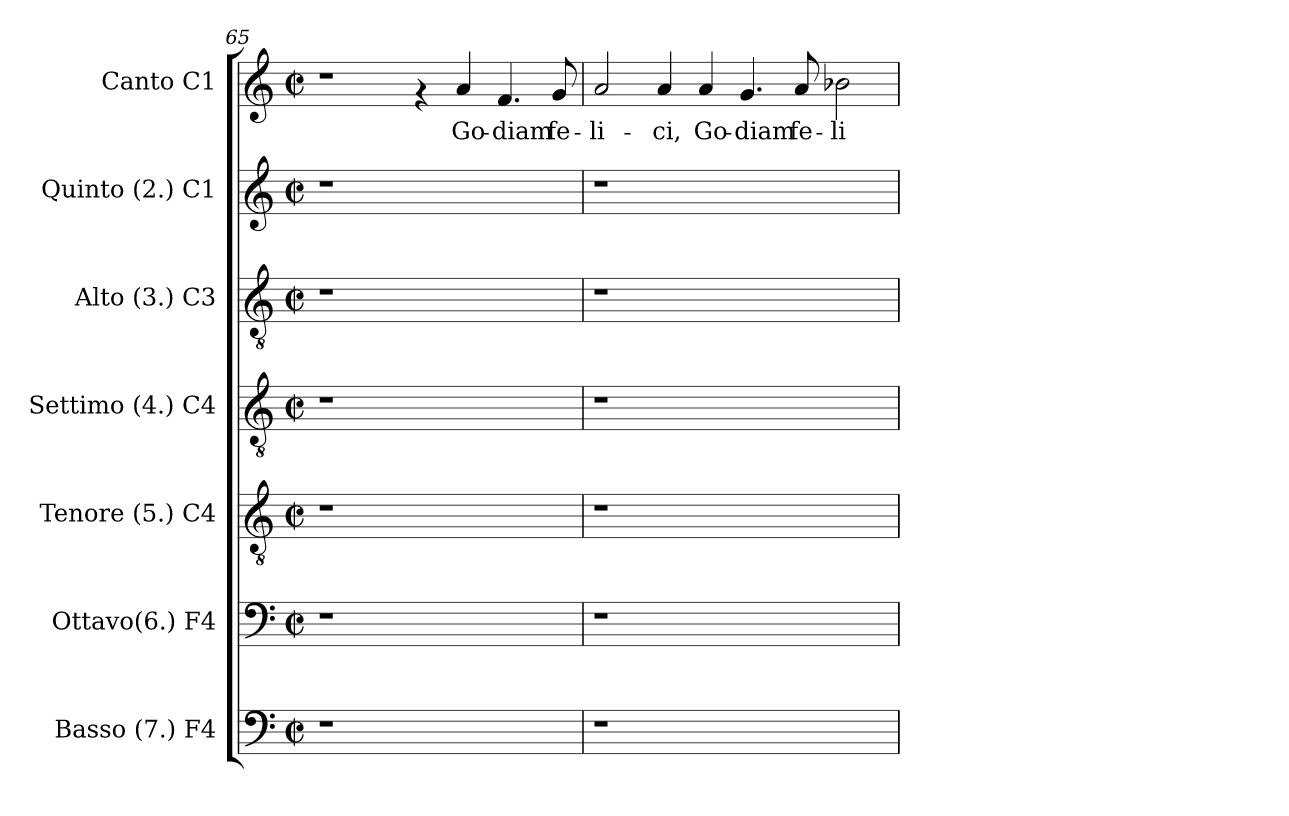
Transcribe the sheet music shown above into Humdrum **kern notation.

**kern	**kern	**kern	**kern	**kern	**kern	**kern	**text
*part7	*part6	*part5	*part4	*part3	*part2	*part1	*part1
*staff7	*staff6	*staff5	*staff4	*staff3	*staff2	*staff1	*staff1
*I"Basso (7.)  F4	*I"Ottavo(6.)  F4	*I"Tenore (5.)  C4	*I"Settimo (4.)  C4	*I"Alto (3.)  C3	*I"Quinto (2.)  C1	*I"Canto  C1	*
*	*	*I'T	*	*I'A	*	*I'C	*
*clefF4	*clefF4	*clefGv2	*clefGv2	*clefGv2	*clefG2	*clefG2	*
*k[]	*k[]	*k[]	*k[]	*k[]	*k[]	*k[]	*
*C:	*C:	*C:	*C:	*C:	*C:	*C:	*
*M2/2	*M2/2	*M2/2	*M2/2	*M2/2	*M2/2	*M2/2	*
*met(c|)	*met(c|)	*met(c|)	*met(c|)	*met(c|)	*met(c|)	*met(c|)	*
=65	=65	=65	=65	=65	=65	=65	=65
1r	1r	1r	1r	1r	1r	1r	.
1ryy	1ryy	1ryy	1ryy	1ryy	1ryy	4rf	.
!	!	!	!	!	!	!	!LO:LY:b:cj
.	.	.	.	.	.	4a/	Go-
!	!	!	!	!	!	!	!LO:LY:b:cj
.	.	.	.	.	.	4.f/	-diam
!	!	!	!	!	!	!	!LO:LY:b:cj
.	.	.	.	.	.	8g/	fe-
=66	=66	=66	=66	=66	=66	=66	=66
!	!	!	!	!	!	!	!LO:LY:b:cj
1r	1r	1r	1r	1r	1r	2a/	-li-
!	!	!	!	!	!	!	!LO:LY:b:cj
.	.	.	.	.	.	4a/	-ci,
!	!	!	!	!	!	!	!LO:LY:b:cj
.	.	.	.	.	.	4a/	Go-
!	!	!	!	!	!	!	!LO:LY:b:cj
1ryy	1ryy	1ryy	1ryy	1ryy	1ryy	4.g/	-diam
!	!	!	!	!	!	!	!LO:LY:b:cj
.	.	.	.	.	.	8a/	fe-
!	!	!	!	!	!	!	!LO:LY:b:cj
.	.	.	.	.	.	2b-X\	-li-
=	=	=	=	=	=	=	=
*-	*-	*-	*-	*-	*-	*-	*-
